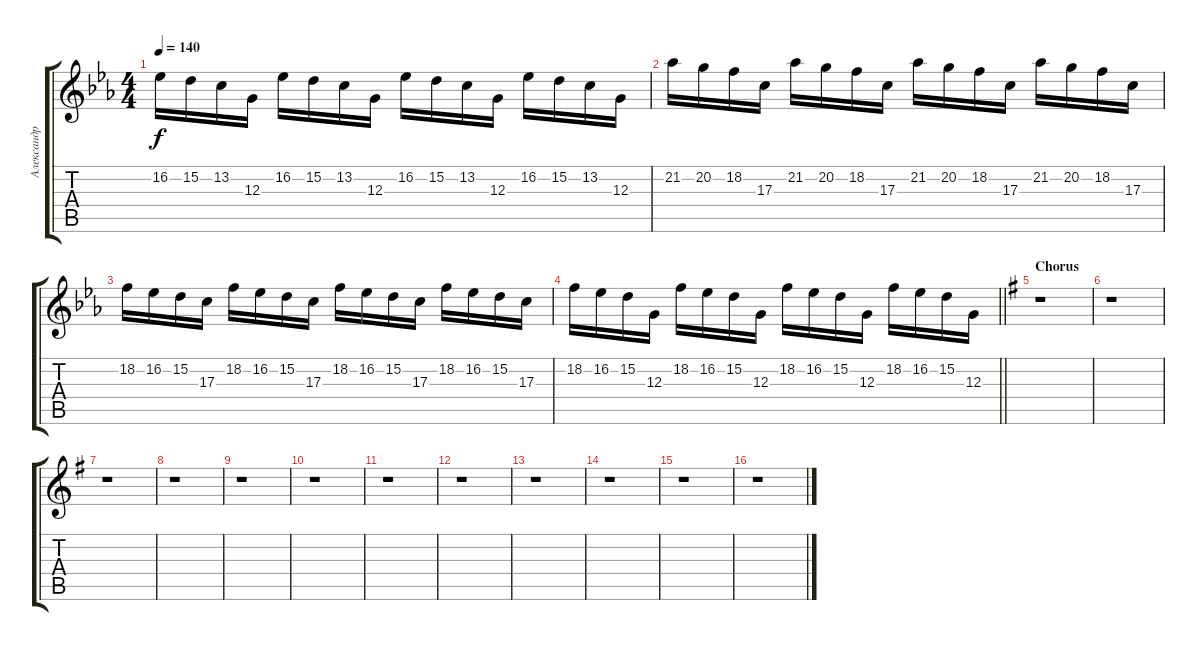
\track ("Александр Андрюхин" "Александр ") {instrument pad3polysynth}
\staff {score tabs}
\tuning (E4 B3 G3 D3 A2 E2) {hide}
\ts (4 4)
\tempo 140
\clef g2
\ks eb
16.2.16{dy f} 15.2.16 13.2.16 12.3.16 16.2.16 15.2.16 13.2.16 12.3.16 16.2.16 15.2.16 13.2.16 12.3.16 16.2.16 15.2.16 13.2.16 12.3.16 |
21.2.16 20.2.16 18.2.16 17.3.16 21.2.16 20.2.16 18.2.16 17.3.16 21.2.16 20.2.16 18.2.16 17.3.16 21.2.16 20.2.16 18.2.16 17.3.16 |
18.2.16 16.2.16 15.2.16 17.3.16 18.2.16 16.2.16 15.2.16 17.3.16 18.2.16 16.2.16 15.2.16 17.3.16 18.2.16 16.2.16 15.2.16 17.3.16 |
\barLineRight lightlight
18.2.16 16.2.16 15.2.16 12.3.16 18.2.16 16.2.16 15.2.16 12.3.16 18.2.16 16.2.16 15.2.16 12.3.16 18.2.16 16.2.16 15.2.16 12.3.16 |
\section ("" "Chorus")
\ks g
r.1 |
r.1 |
r.1 |
r.1 |
r.1 |
r.1 |
r.1 |
r.1 |
r.1 |
r.1 |
r.1 |
r.1
